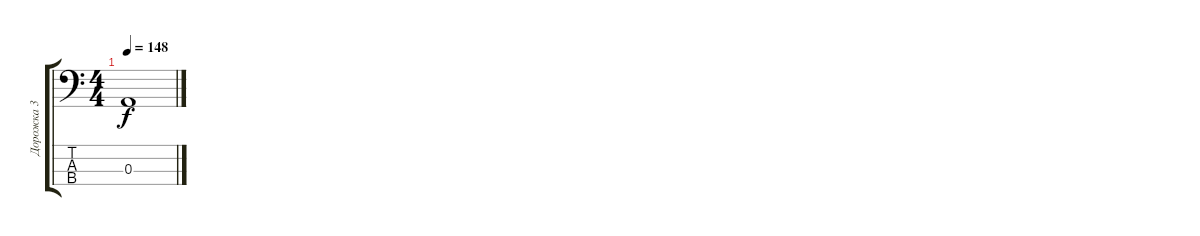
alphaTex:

\track ("Дорожка 3" "Дорожка 3") {instrument electricbassfinger}
\staff {score tabs}
\tuning (G2 D2 A1 D1) {hide}
\ts (4 4)
\tempo 148
\clef f4
\ks c
0.3{t}.1{dy f}
